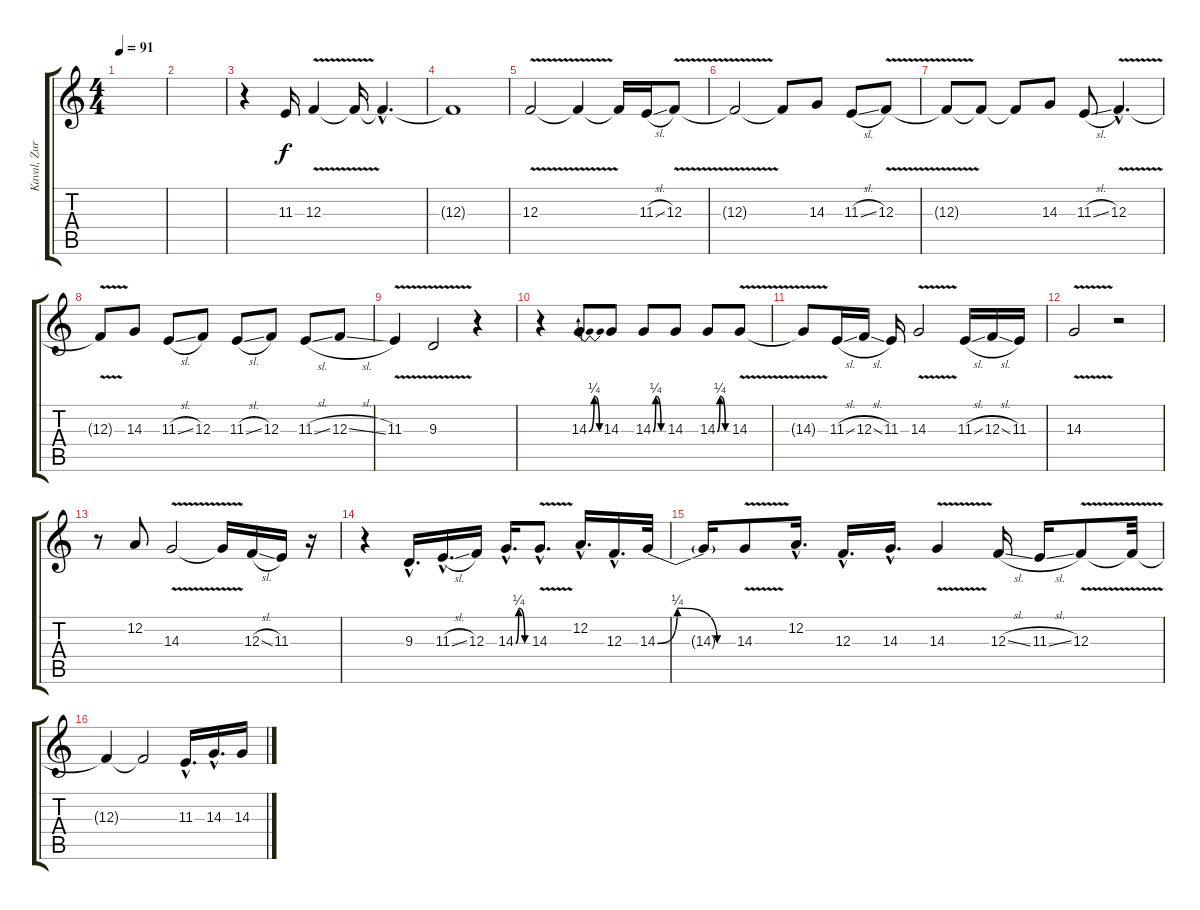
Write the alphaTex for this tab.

\track ("Kaval, Zurna" "Kaval, Zur") {instrument shakuhachi}
\staff {score tabs}
\tuning (D4 A3 F3 C3 G2 D2) {hide}
\ts (4 4)
\tempo 91
\clef g2
\ks c
|
|
r.4 11.3.16 12.3{v}.4 12.3{t}.16 12.3{hac t}.4{d} |
12.3{t}.1{volume 6} |
12.3{v}.2{volume 12} 12.3{t}.4 12.3{t}.16 11.3{sl}.16 12.3{v}.8 |
12.3{t}.2 12.3{t}.8 14.3.8 11.3{sl}.8 12.3{v}.8 |
12.3{t}.8 12.3{t}.8 12.3{t}.8 14.3.8 11.3{sl}.8 12.3{v hac}.4{d} |
12.3{t}.8 14.3.8 11.3{sl}.8 12.3.8 11.3{sl}.8 12.3.8 11.3{sl}.8 12.3{sl}.8 |
11.3{v}.4 9.3{v}.2 r.4 |
r.4 14.3{be (bendrelease 0 0 5 1 5 1 60 0)}.8 14.3.8 14.3{be (custom 0 0 15 1 45 0 60 0)}.8 14.3.8 14.3{be (custom 0 0 15 1 45 0 60 0)}.8 14.3{v}.8 |
14.3{t}.8 11.3{sl}.16 12.3{sl}.16 11.3.16 14.3{v}.2 11.3{sl}.16 12.3{sl}.16 11.3.16 |
14.3{v}.2 r.2 |
r.8 12.2.8 14.3{v}.2 14.3{t}.16 12.3{sl}.16 11.3.16 r.16 |
r.4 9.3{hac}.16{d} 11.3{sl hac}.16{d} 12.3.16 14.3{be (custom 0 0 15 1 45 0 60 0) hac}.16{d} 14.3{v hac}.8{d} 12.2{hac}.16{d} 12.3{hac}.16{d} 14.3{be (custom 0 0 15 1 45 0 60 0)}.32 |
14.3{t}.16 14.3{v}.8 12.2{hac}.16{d} 12.3{hac}.16{d} 14.3{hac}.16{d} 14.3{v}.4 12.3{sl}.16 11.3{sl}.16 12.3{v}.8 12.3{t}.32 |
12.3{t}.4 12.3{t}.2 11.3{hac}.16{d} 14.3{hac}.16{d} 14.3.16
